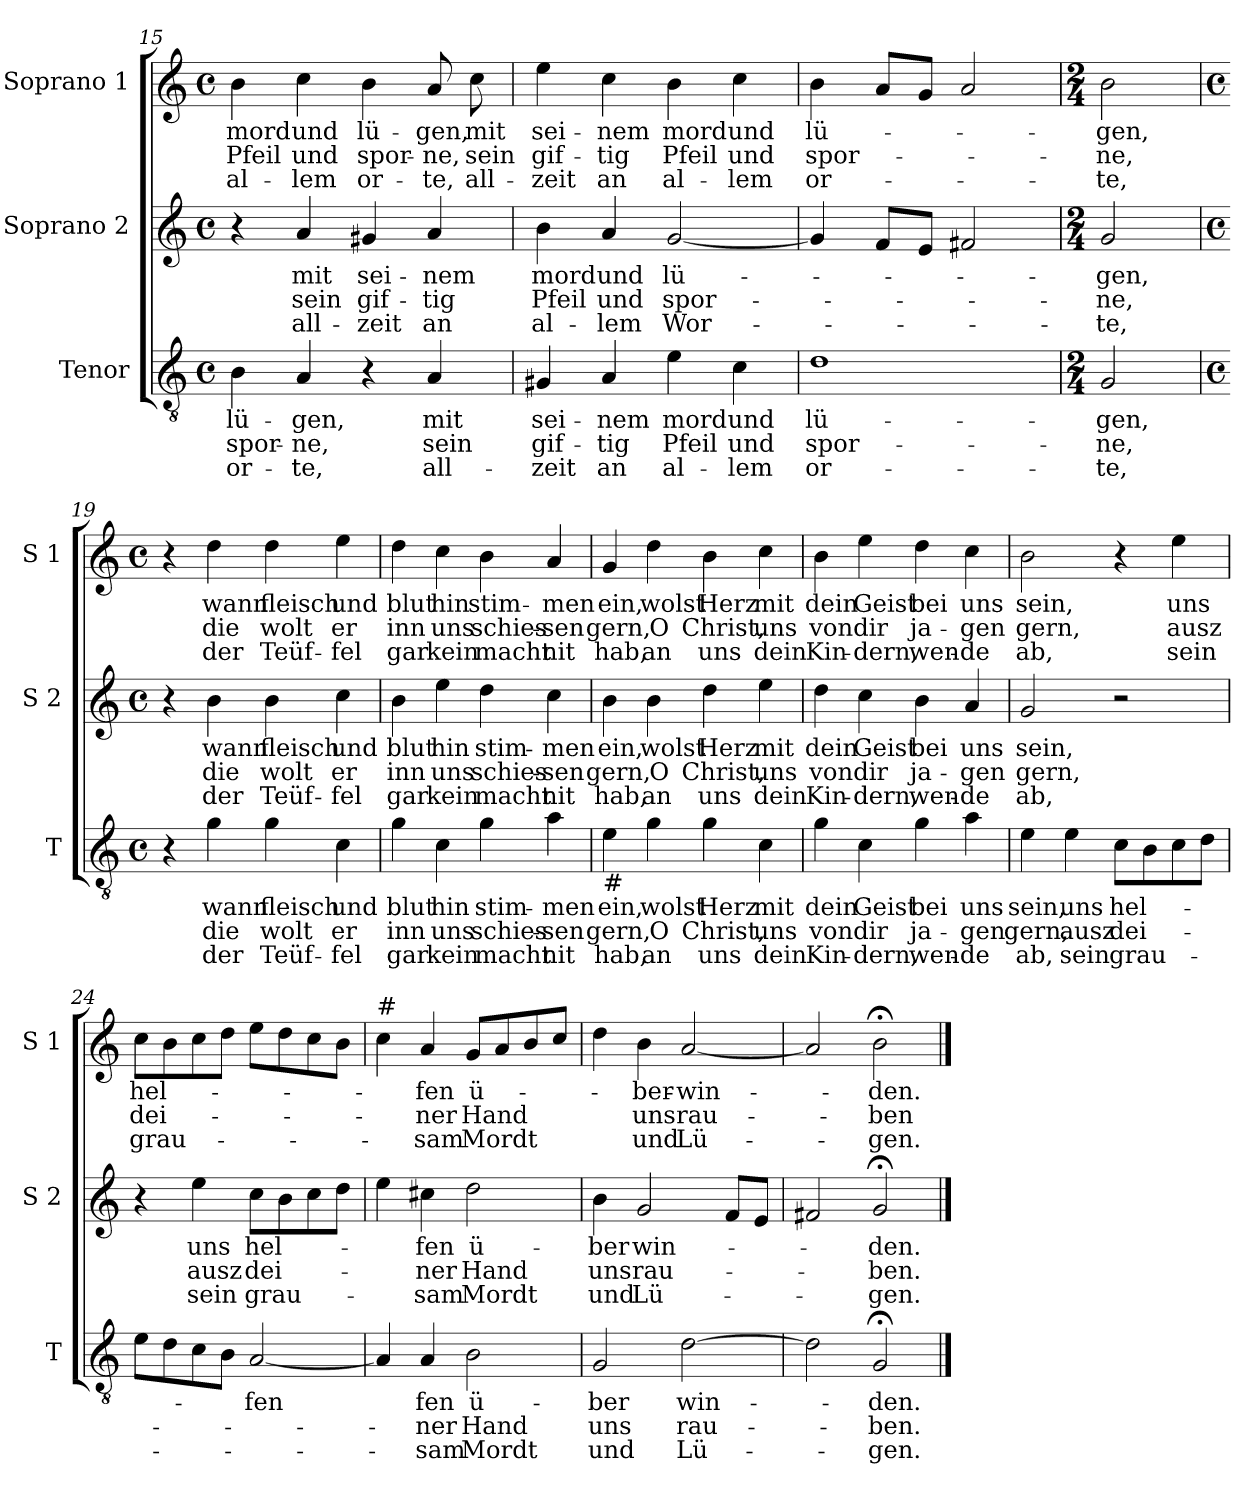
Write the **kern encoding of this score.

**kern	**text	**text	**text	**kern	**text	**text	**text	**kern	**text	**text	**text
*part3	*part3	*part3	*part3	*part2	*part2	*part2	*part2	*part1	*part1	*part1	*part1
*staff3	*staff3	*staff3	*staff3	*staff2	*staff2	*staff2	*staff2	*staff1	*staff1	*staff1	*staff1
*I"Tenor	*	*	*	*I"Soprano 2	*	*	*	*I"Soprano 1	*	*	*
*I'T	*	*	*	*I'S 2	*	*	*	*I'S 1	*	*	*
*clefGv2	*	*	*	*clefG2	*	*	*	*clefG2	*	*	*
*k[]	*	*	*	*k[]	*	*	*	*k[]	*	*	*
*C:	*	*	*	*C:	*	*	*	*C:	*	*	*
*M4/4	*	*	*	*M4/4	*	*	*	*M4/4	*	*	*
*met(c)	*	*	*	*met(c)	*	*	*	*met(c)	*	*	*
=15	=15	=15	=15	=15	=15	=15	=15	=15	=15	=15	=15
!	!LO:LY:b	!LO:LY:b	!LO:LY:b	!	!	!	!	!	!LO:LY:b	!LO:LY:b	!LO:LY:b
4B\	lü-	spor-	or-	4r	.	.	.	4b\	mord	Pfeil	al-
!	!LO:LY:b	!LO:LY:b	!LO:LY:b	!	!LO:LY:b	!LO:LY:b	!LO:LY:b	!	!LO:LY:b	!LO:LY:b	!LO:LY:b
4A/	-gen,	-ne,	-te,	4a/	mit	sein	all-	4cc\	und	und	-lem
!	!	!	!	!	!LO:LY:b	!LO:LY:b	!LO:LY:b	!	!LO:LY:b	!LO:LY:b	!LO:LY:b
4r	.	.	.	4g#X/	sei-	gif-	-zeit	4b\	lü-	spor-	or-
!	!LO:LY:b	!LO:LY:b	!LO:LY:b	!	!LO:LY:b	!LO:LY:b	!LO:LY:b	!	!LO:LY:b	!LO:LY:b	!LO:LY:b
4A/	mit	sein	all-	4a/	-nem	-tig	an	8a/	-gen,	-ne,	-te,
!	!	!	!	!	!	!	!	!	!LO:LY:b	!LO:LY:b	!LO:LY:b
.	.	.	.	.	.	.	.	8cc\	mit	sein	all-
=16	=16	=16	=16	=16	=16	=16	=16	=16	=16	=16	=16
!	!LO:LY:b	!LO:LY:b	!LO:LY:b	!	!LO:LY:b	!LO:LY:b	!LO:LY:b	!	!LO:LY:b	!LO:LY:b	!LO:LY:b
4G#X/	sei-	gif-	-zeit	4b\	mord	Pfeil	al-	4ee\	sei-	gif-	-zeit
!	!LO:LY:b	!LO:LY:b	!LO:LY:b	!	!LO:LY:b	!LO:LY:b	!LO:LY:b	!	!LO:LY:b	!LO:LY:b	!LO:LY:b
4A/	-nem	-tig	an	4a/	und	und	-lem	4cc\	-nem	-tig	an
!	!LO:LY:b	!LO:LY:b	!LO:LY:b	!	!LO:LY:b	!LO:LY:b	!LO:LY:b	!	!LO:LY:b	!LO:LY:b	!LO:LY:b
4e\	mord	Pfeil	al-	[2g/	lü-	spor-	Wor-	4b\	mord	Pfeil	al-
!	!LO:LY:b	!LO:LY:b	!LO:LY:b	!	!	!	!	!	!LO:LY:b	!LO:LY:b	!LO:LY:b
4c\	und	und	-lem	.	.	.	.	4cc\	und	und	-lem
!!LO:LB:g=z
=17	=17	=17	=17	=17	=17	=17	=17	=17	=17	=17	=17
!	!LO:LY:b	!LO:LY:b	!LO:LY:b	!	!	!	!	!	!LO:LY:b	!LO:LY:b	!LO:LY:b
1d	lü-	spor-	or-	4g/]	.	.	.	4b\	lü-	spor-	or-
.	.	.	.	8f/L	.	.	.	8a/L	.	.	.
.	.	.	.	8e/J	.	.	.	8g/J	.	.	.
.	.	.	.	2f#X/	.	.	.	2a/	.	.	.
=18	=18	=18	=18	=18	=18	=18	=18	=18	=18	=18	=18
*M2/4	*	*	*	*M2/4	*	*	*	*M2/4	*	*	*
!	!LO:LY:b	!LO:LY:b	!LO:LY:b	!	!LO:LY:b	!LO:LY:b	!LO:LY:b	!	!LO:LY:b	!LO:LY:b	!LO:LY:b
2G/	-gen,	-ne,	-te,	2g/	-gen,	-ne,	-te,	2b\	-gen,	-ne,	-te,
=19	=19	=19	=19	=19	=19	=19	=19	=19	=19	=19	=19
*M4/4	*	*	*	*M4/4	*	*	*	*M4/4	*	*	*
*met(c)	*	*	*	*met(c)	*	*	*	*met(c)	*	*	*
4r	.	.	.	4r	.	.	.	4r	.	.	.
!	!LO:LY:b	!LO:LY:b	!LO:LY:b	!	!LO:LY:b	!LO:LY:b	!LO:LY:b	!	!LO:LY:b	!LO:LY:b	!LO:LY:b
4g\	wann	die	der	4b\	wann	die	der	4dd\	wann	die	der
!	!LO:LY:b	!LO:LY:b	!LO:LY:b	!	!LO:LY:b	!LO:LY:b	!LO:LY:b	!	!LO:LY:b	!LO:LY:b	!LO:LY:b
4g\	fleisch	wolt	Teüf-	4b\	fleisch	wolt	Teüf-	4dd\	fleisch	wolt	Teüf-
!	!LO:LY:b	!LO:LY:b	!LO:LY:b	!	!LO:LY:b	!LO:LY:b	!LO:LY:b	!	!LO:LY:b	!LO:LY:b	!LO:LY:b
4c\	und	er	-fel	4cc\	und	er	-fel	4ee\	und	er	-fel
=20	=20	=20	=20	=20	=20	=20	=20	=20	=20	=20	=20
!	!LO:LY:b	!LO:LY:b	!LO:LY:b	!	!LO:LY:b	!LO:LY:b	!LO:LY:b	!	!LO:LY:b	!LO:LY:b	!LO:LY:b
4g\	blut	inn	gar	4b\	blut	inn	gar	4dd\	blut	inn	gar
!	!LO:LY:b	!LO:LY:b	!LO:LY:b	!	!LO:LY:b	!LO:LY:b	!LO:LY:b	!	!LO:LY:b	!LO:LY:b	!LO:LY:b
4c\	hin	uns	kein	4ee\	hin	uns	kein	4cc\	hin	uns	kein
!	!LO:LY:b	!LO:LY:b	!LO:LY:b	!	!LO:LY:b	!LO:LY:b	!LO:LY:b	!	!LO:LY:b	!LO:LY:b	!LO:LY:b
4g\	stim-	schies-	macht	4dd\	stim-	schies-	macht	4b\	stim-	schies-	macht
!	!LO:LY:b	!LO:LY:b	!LO:LY:b	!	!LO:LY:b	!LO:LY:b	!LO:LY:b	!	!LO:LY:b	!LO:LY:b	!LO:LY:b
4a\	-men	-sen	nit	4cc\	-men	-sen	nit	4a/	-men	-sen	nit
=21	=21	=21	=21	=21	=21	=21	=21	=21	=21	=21	=21
!LO:TX:b:t=#	!	!	!	!	!	!	!	!	!	!	!
!	!LO:LY:b	!LO:LY:b	!LO:LY:b	!	!LO:LY:b	!LO:LY:b	!LO:LY:b	!	!LO:LY:b	!LO:LY:b	!LO:LY:b
4e\	ein,	gern,	hab,	4b\	ein,	gern,	hab,	4g/	ein,	gern,	hab,
!	!LO:LY:b	!LO:LY:b	!LO:LY:b	!	!LO:LY:b	!LO:LY:b	!LO:LY:b	!	!LO:LY:b	!LO:LY:b	!LO:LY:b
4g\	wolst	O	an	4b\	wolst	O	an	4dd\	wolst	O	an
!	!LO:LY:b	!LO:LY:b	!LO:LY:b	!	!LO:LY:b	!LO:LY:b	!LO:LY:b	!	!LO:LY:b	!LO:LY:b	!LO:LY:b
4g\	Herz	Christ,	uns	4dd\	Herz	Christ,	uns	4b\	Herz	Christ,	uns
!	!LO:LY:b	!LO:LY:b	!LO:LY:b	!	!LO:LY:b	!LO:LY:b	!LO:LY:b	!	!LO:LY:b	!LO:LY:b	!LO:LY:b
4c\	mit	uns	dein	4ee\	mit	uns	dein	4cc\	mit	uns	dein
=22	=22	=22	=22	=22	=22	=22	=22	=22	=22	=22	=22
!	!LO:LY:b	!LO:LY:b	!LO:LY:b	!	!LO:LY:b	!LO:LY:b	!LO:LY:b	!	!LO:LY:b	!LO:LY:b	!LO:LY:b
4g\	dein	von	Kin-	4dd\	dein	von	Kin-	4b\	dein	von	Kin-
!	!LO:LY:b	!LO:LY:b	!LO:LY:b	!	!LO:LY:b	!LO:LY:b	!LO:LY:b	!	!LO:LY:b	!LO:LY:b	!LO:LY:b
4c\	Geist	dir	-dern,	4cc\	Geist	dir	-dern,	4ee\	Geist	dir	-dern,
!	!LO:LY:b	!LO:LY:b	!LO:LY:b	!	!LO:LY:b	!LO:LY:b	!LO:LY:b	!	!LO:LY:b	!LO:LY:b	!LO:LY:b
4g\	bei	ja-	wen-	4b\	bei	ja-	wen-	4dd\	bei	ja-	wen-
!	!LO:LY:b	!LO:LY:b	!LO:LY:b	!	!LO:LY:b	!LO:LY:b	!LO:LY:b	!	!LO:LY:b	!LO:LY:b	!LO:LY:b
4a\	uns	-gen	-de	4a/	uns	-gen	-de	4cc\	uns	-gen	-de
!!LO:LB:g=z
=23	=23	=23	=23	=23	=23	=23	=23	=23	=23	=23	=23
!	!LO:LY:b	!LO:LY:b	!LO:LY:b	!	!LO:LY:b	!LO:LY:b	!LO:LY:b	!	!LO:LY:b	!LO:LY:b	!LO:LY:b
4e\	sein,	gern,	ab,	2g/	sein,	gern,	ab,	2b\	sein,	gern,	ab,
!	!LO:LY:b	!LO:LY:b	!LO:LY:b	!	!	!	!	!	!	!	!
4e\	uns	ausz	sein	.	.	.	.	.	.	.	.
!	!LO:LY:b	!LO:LY:b	!LO:LY:b	!	!	!	!	!	!	!	!
8c\L	hel-	dei-	grau-	2r	.	.	.	4r	.	.	.
8B\	.	.	.	.	.	.	.	.	.	.	.
!	!	!	!	!	!	!	!	!	!LO:LY:b	!LO:LY:b	!LO:LY:b
8c\	.	.	.	.	.	.	.	4ee\	uns	ausz	sein
8d\J	.	.	.	.	.	.	.	.	.	.	.
=24	=24	=24	=24	=24	=24	=24	=24	=24	=24	=24	=24
!	!	!	!	!	!	!	!	!	!LO:LY:b	!LO:LY:b	!LO:LY:b
8e\L	.	.	.	4r	.	.	.	8cc\L	hel-	dei-	grau-
8d\	.	.	.	.	.	.	.	8b\	.	.	.
!	!	!	!	!	!LO:LY:b	!LO:LY:b	!LO:LY:b	!	!	!	!
8c\	.	.	.	4ee\	uns	ausz	sein	8cc\	.	.	.
8B\J	.	.	.	.	.	.	.	8dd\J	.	.	.
!	!LO:LY:b	!	!	!	!LO:LY:b	!LO:LY:b	!LO:LY:b	!	!	!	!
[2A/	-fen	.	.	8cc\L	hel-	dei-	grau-	8ee\L	.	.	.
.	.	.	.	8b\	.	.	.	8dd\	.	.	.
.	.	.	.	8cc\	.	.	.	8cc\	.	.	.
.	.	.	.	8dd\J	.	.	.	8b\J	.	.	.
=25	=25	=25	=25	=25	=25	=25	=25	=25	=25	=25	=25
!	!	!	!	!	!	!	!	!LO:TX:a:t=#	!	!	!
4A/]	.	.	.	4ee\	.	.	.	4cc\	.	.	.
!	!LO:LY:b	!LO:LY:b	!LO:LY:b	!	!LO:LY:b	!LO:LY:b	!LO:LY:b	!	!LO:LY:b	!LO:LY:b	!LO:LY:b
4A/	fen	-ner	-sam	4cc#X\	-fen	-ner	-sam	4a/	-fen	-ner	-sam
!	!LO:LY:b	!LO:LY:b	!LO:LY:b	!	!LO:LY:b	!LO:LY:b	!LO:LY:b	!	!LO:LY:b	!LO:LY:b	!LO:LY:b
2B\	ü-	Hand	Mordt	2dd\	ü-	Hand	Mordt	8g/L	ü-	Hand	Mordt
.	.	.	.	.	.	.	.	8a/	.	.	.
.	.	.	.	.	.	.	.	8b/	.	.	.
.	.	.	.	.	.	.	.	8cc/J	.	.	.
=26	=26	=26	=26	=26	=26	=26	=26	=26	=26	=26	=26
!	!LO:LY:b	!LO:LY:b	!LO:LY:b	!	!LO:LY:b	!LO:LY:b	!LO:LY:b	!	!	!	!
2G/	-ber	uns	und	4b\	-ber	uns	und	4dd\	.	.	.
!	!	!	!	!	!LO:LY:b	!LO:LY:b	!LO:LY:b	!	!LO:LY:b	!LO:LY:b	!LO:LY:b
.	.	.	.	2g/	win-	rau-	Lü-	4b\	-ber-	uns	und
!	!LO:LY:b	!LO:LY:b	!LO:LY:b	!	!	!	!	!	!LO:LY:b	!LO:LY:b	!LO:LY:b
[2d\	win-	rau-	Lü-	.	.	.	.	[2a/	-win-	rau-	Lü-
.	.	.	.	8f/L	.	.	.	.	.	.	.
.	.	.	.	8e/J	.	.	.	.	.	.	.
=27	=27	=27	=27	=27	=27	=27	=27	=27	=27	=27	=27
2d\]	.	.	.	2f#X/	.	.	.	2a/]	.	.	.
!	!LO:LY:b	!LO:LY:b	!LO:LY:b	!	!LO:LY:b	!LO:LY:b	!LO:LY:b	!	!LO:LY:b	!LO:LY:b	!LO:LY:b
2G;/	-den.	-ben.	-gen.	2g;/	-den.	-ben.	-gen.	2b;\	-den.	-ben	-gen.
==	==	==	==	==	==	==	==	==	==	==	==
*-	*-	*-	*-	*-	*-	*-	*-	*-	*-	*-	*-
